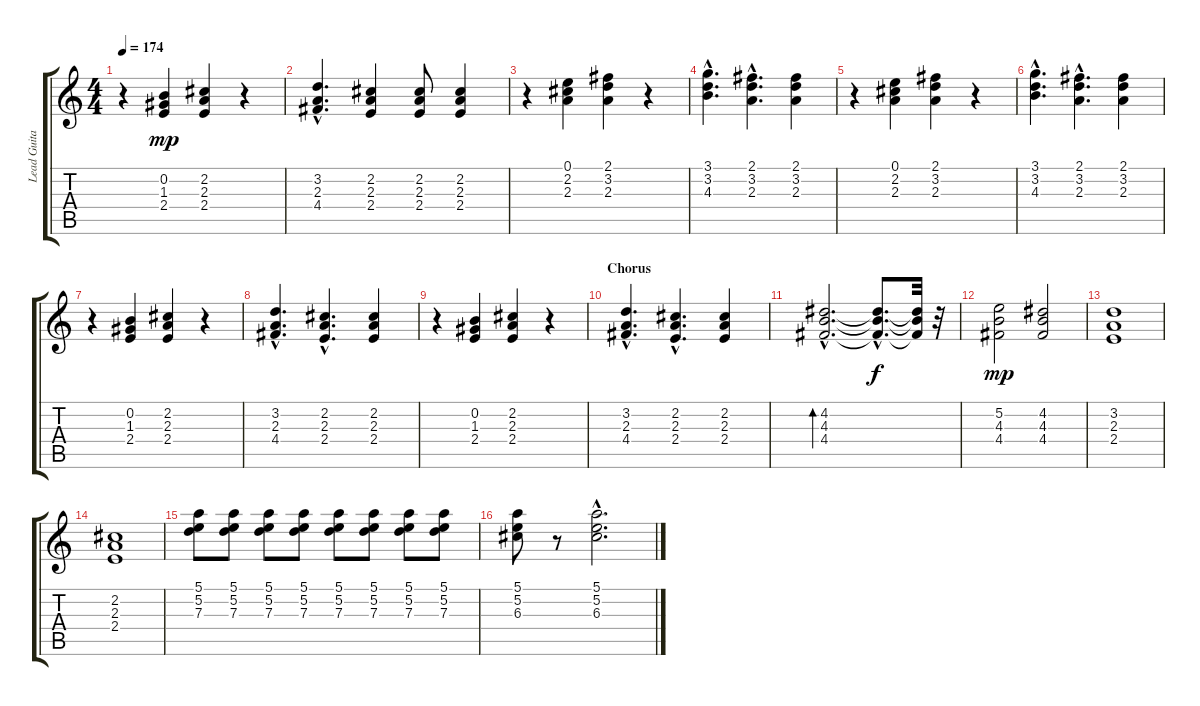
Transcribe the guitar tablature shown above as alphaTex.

\track ("Lead Guitar Clean" "Lead Guita") {instrument electricguitarclean}
\staff {score tabs}
\tuning (E4 B3 G3 D3 A2 E2) {hide}
\ts (4 4)
\tempo 174
\clef g2
\ks c
r.4{dy mp} (0.2 1.3 2.4).4 (2.2 2.3 2.4).4 r.4 |
(3.2{hac} 2.3{hac} 4.4{hac}).4{d} (2.2 2.3 2.4).4 (2.2 2.3 2.4).8 (2.2 2.3 2.4).4 |
r.4 (0.1 2.2 2.3).4 (2.1 3.2 2.3).4 r.4 |
(3.1{hac} 3.2{hac} 4.3{hac}).4{d} (2.1{hac} 3.2{hac} 2.3{hac}).4{d} (2.1 3.2 2.3).4 |
r.4 (0.1 2.2 2.3).4 (2.1 3.2 2.3).4 r.4 |
(3.1{hac} 3.2{hac} 4.3{hac}).4{d} (2.1{hac} 3.2{hac} 2.3{hac}).4{d} (2.1 3.2 2.3).4 |
r.4 (0.2 1.3 2.4).4 (2.2 2.3 2.4).4 r.4 |
(3.2{hac} 2.3{hac} 4.4{hac}).4{d} (2.2{hac} 2.3{hac} 2.4{hac}).4{d} (2.2 2.3 2.4).4 |
r.4 (0.2 1.3 2.4).4 (2.2 2.3 2.4).4 r.4 |
\section ("" "Chorus")
(3.2{hac} 2.3{hac} 4.4{hac}).4{d} (2.2{hac} 2.3{hac} 2.4{hac}).4{d} (2.2 2.3 2.4).4 |
(4.2{hac} 4.3{hac} 4.4{hac}).2{d bd 240} (4.2{hac t} 4.3{hac t} 4.4{hac t}).8{d dy f} (4.2{t} 4.3{t} 4.4{t}).32 r.32 |
(5.2 4.3 4.4).2{dy mp} (4.2 4.3 4.4).2 |
(3.2 2.3 2.4).1 |
(2.2 2.3 2.4).1 |
(5.1 5.2 7.3).8 (5.1 5.2 7.3).8 (5.1 5.2 7.3).8 (5.1 5.2 7.3).8 (5.1 5.2 7.3).8 (5.1 5.2 7.3).8 (5.1 5.2 7.3).8 (5.1 5.2 7.3).8 |
(5.1 5.2 6.3).8 r.8 (5.1{hac} 5.2{hac} 6.3{hac}).2{d}
